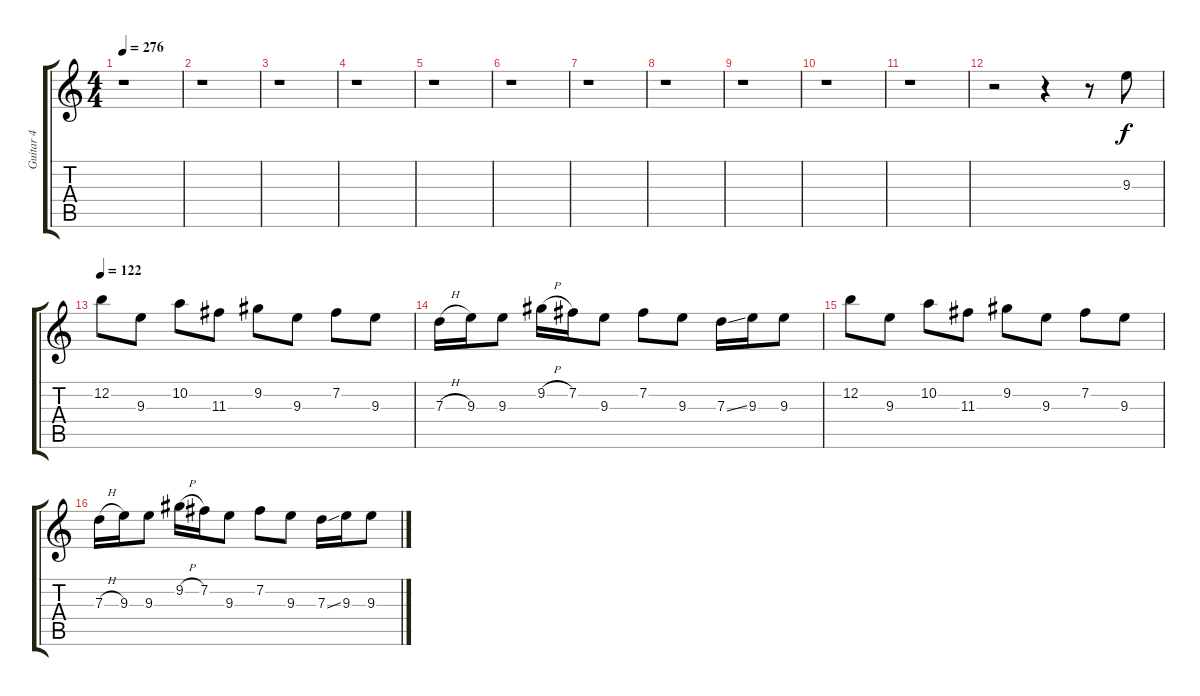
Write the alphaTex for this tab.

\track ("Guitar 4" "Guitar 4") {instrument distortionguitar}
\staff {score tabs}
\tuning (E4 B3 G3 D3 A2 E2) {hide}
\ts (4 4)
\tempo 276
\clef g2
\ks c
r.1{dy f} |
r.1 |
r.1 |
r.1 |
r.1 |
r.1 |
r.1 |
r.1 |
r.1 |
r.1 |
r.1 |
r.2 r.4 r.8 9.3.8 |
\tempo 122
12.2.8 9.3.8 10.2.8 11.3.8 9.2.8 9.3.8 7.2.8 9.3.8 |
7.3{h}.16 9.3.16 9.3.8 9.2{h}.16 7.2.16 9.3.8 7.2.8 9.3.8 7.3{ss}.16 9.3.16 9.3.8 |
12.2.8 9.3.8 10.2.8 11.3.8 9.2.8 9.3.8 7.2.8 9.3.8 |
7.3{h}.16 9.3.16 9.3.8 9.2{h}.16 7.2.16 9.3.8 7.2.8 9.3.8 7.3{ss}.16 9.3.16 9.3.8
